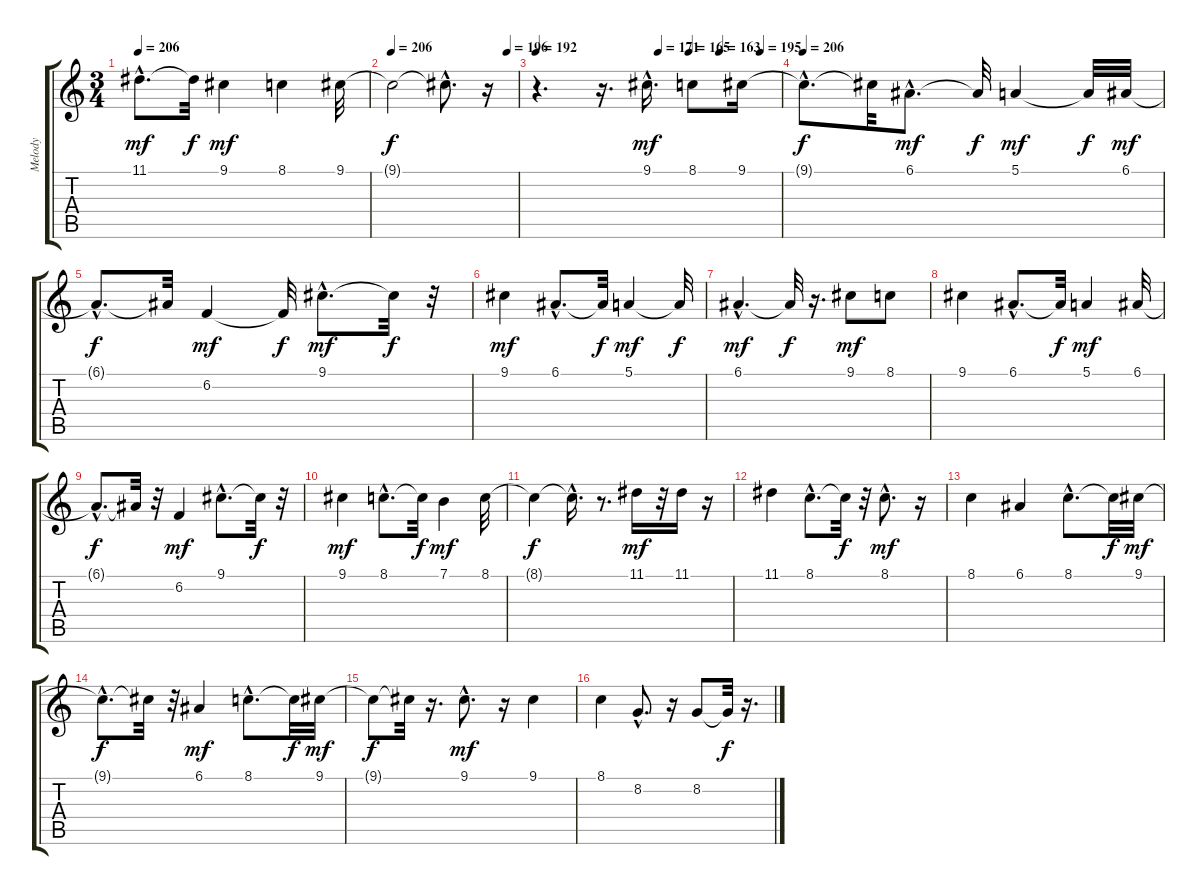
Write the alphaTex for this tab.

\track ("Melody" "Melody") {instrument panflute}
\staff {score tabs}
\tuning (E4 B3 G3 D3 A2 E2) {hide}
\ts (3 4)
\tempo 206
\clef g2
\ks c
11.1{hac}.8{d dy mf} 11.1{t}.32{dy f} 9.1.4{dy mf} 8.1.4 9.1.32 |
\tempo 206
\tempo (196 0.9166666666666666)
9.1{t}.2{dy f} 9.1{hac t}.8{d} r.16 |
\tempo 192
\tempo (171 0.5)
\tempo (165 0.625)
\tempo (163 0.75)
\tempo (195 0.9166666666666666)
r.4{d} r.16{d} 9.1{hac}.16{d dy mf} 8.1.8 9.1.16 |
\tempo 206
9.1{hac t}.8{d dy f} 9.1{t}.32 6.1{hac}.8{d dy mf} 6.1{t}.32{dy f} 5.1.4{dy mf} 5.1{t}.32{dy f} 6.1.32{dy mf} |
6.1{hac t}.8{d dy f} 6.1{t}.32 6.2.4{dy mf} 6.2{t}.32{dy f} 9.1{hac}.8{d dy mf} 9.1{t}.32{dy f} r.32 |
9.1.4{dy mf} 6.1{hac}.8{d} 6.1{t}.32{dy f} 5.1.4{dy mf} 5.1{t}.32{dy f} |
6.1{hac}.4{d dy mf} 6.1{t}.32{dy f} r.16{d} 9.1.8{dy mf} 8.1.8 |
9.1.4 6.1{hac}.8{d} 6.1{t}.32{dy f} 5.1.4{dy mf} 6.1.32 |
6.1{hac t}.8{d dy f} 6.1{t}.32 r.32 6.2.4{dy mf} 9.1{hac}.8{d} 9.1{t}.32{dy f} r.32 |
9.1.4{dy mf} 8.1{hac}.8{d} 8.1{t}.32{dy f} 7.1.4{dy mf} 8.1.32 |
8.1{t}.4{dy f} 8.1{hac t}.16{d} r.8{d} 11.1.16{dy mf} r.32 11.1.16 r.16 |
11.1.4 8.1{hac}.8{d} 8.1{t}.32{dy f} r.32 8.1{hac}.8{d dy mf} r.16 |
8.1.4 6.1.4 8.1{hac}.8{d} 8.1{t}.32{dy f} 9.1.32{dy mf} |
9.1{hac t}.8{d dy f} 9.1{t}.32 r.32 6.1.4{dy mf} 8.1{hac}.8{d} 8.1{t}.32{dy f} 9.1.32{dy mf} |
9.1{t}.8{dy f} 9.1{t}.32 r.16{d} 9.1{hac}.8{d dy mf} r.16 9.1.4 |
8.1.4 8.2{hac}.8{d} r.16 8.2.8 8.2{t}.32{dy f} r.16{d}
